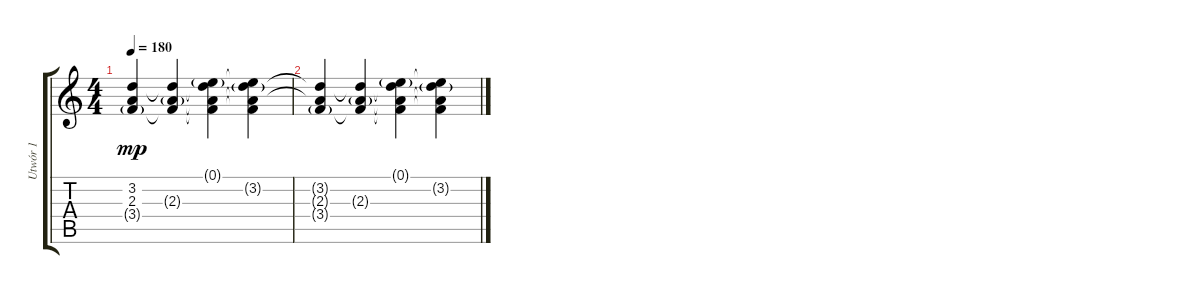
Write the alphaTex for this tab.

\track ("Utwór 1" "Utwór 1") {instrument acousticguitarnylon}
\staff {score tabs}
\tuning (E4 B3 G3 D3 A2 E2) {hide}
\ts (4 4)
\tempo 180
\clef g2
\ks c
(3.2{t} 2.3{t} 3.4{g}).4{dy mp} (3.2{t} 2.3{g} 3.4{t}).4 (0.1{g} 3.2{t} 2.3{t} 3.4{t}).4 (0.1{t} 3.2{g} 2.3{t} 3.4{t}).4 |
(3.2{t} 2.3{t} 3.4{g}).4{volume 6} (3.2{t} 2.3{g} 3.4{t}).4 (0.1{g} 3.2{t} 2.3{t} 3.4{t}).4 (0.1{t} 3.2{g} 2.3{t} 3.4{t}).4
